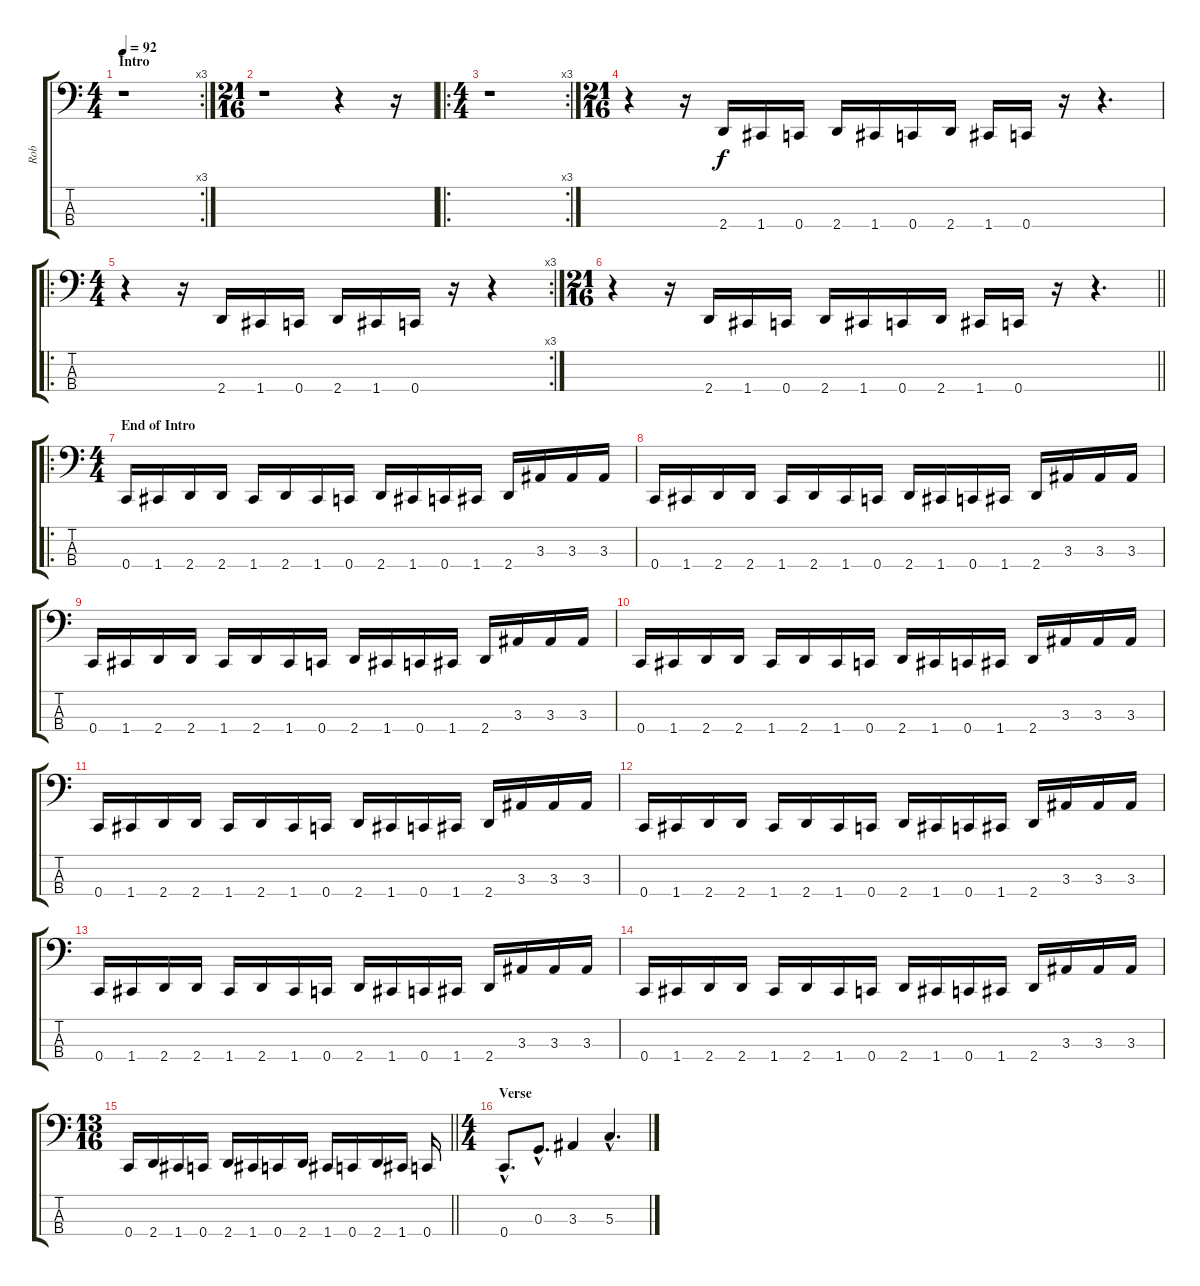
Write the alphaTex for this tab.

\track ("Rob" "Rob") {instrument electricbassfinger}
\staff {score tabs}
\tuning (F2 C2 G1 C1) {hide}
\rc 3
\ts (4 4)
\section ("" "Intro")
\tempo 92
\clef f4
\ks c
r.1{dy f instrument electricbassfinger} |
\ts (21 16)
r.1 r.4 r.16 |
\ro
\rc 3
\ts (4 4)
r.1 |
\ts (21 16)
r.4 r.16 2.4.16 1.4.16 0.4.16 2.4.16 1.4.16 0.4.16 2.4.16 1.4.16 0.4.16 r.16 r.4{d} |
\ro
\rc 3
\ts (4 4)
r.4 r.16 2.4.16 1.4.16 0.4.16 2.4.16 1.4.16 0.4.16 r.16 r.4 |
\ts (21 16)
\barLineRight lightlight
r.4 r.16 2.4.16 1.4.16 0.4.16 2.4.16 1.4.16 0.4.16 2.4.16 1.4.16 0.4.16 r.16 r.4{d} |
\ro
\ts (4 4)
\section ("" "End of Intro")
0.4.16 1.4.16 2.4.16 2.4.16 1.4.16 2.4.16 1.4.16 0.4.16 2.4.16 1.4.16 0.4.16 1.4.16 2.4.16 3.3.16 3.3.16 3.3.16 |
0.4.16 1.4.16 2.4.16 2.4.16 1.4.16 2.4.16 1.4.16 0.4.16 2.4.16 1.4.16 0.4.16 1.4.16 2.4.16 3.3.16 3.3.16 3.3.16 |
0.4.16 1.4.16 2.4.16 2.4.16 1.4.16 2.4.16 1.4.16 0.4.16 2.4.16 1.4.16 0.4.16 1.4.16 2.4.16 3.3.16 3.3.16 3.3.16 |
0.4.16 1.4.16 2.4.16 2.4.16 1.4.16 2.4.16 1.4.16 0.4.16 2.4.16 1.4.16 0.4.16 1.4.16 2.4.16 3.3.16 3.3.16 3.3.16 |
0.4.16 1.4.16 2.4.16 2.4.16 1.4.16 2.4.16 1.4.16 0.4.16 2.4.16 1.4.16 0.4.16 1.4.16 2.4.16 3.3.16 3.3.16 3.3.16 |
0.4.16 1.4.16 2.4.16 2.4.16 1.4.16 2.4.16 1.4.16 0.4.16 2.4.16 1.4.16 0.4.16 1.4.16 2.4.16 3.3.16 3.3.16 3.3.16 |
0.4.16 1.4.16 2.4.16 2.4.16 1.4.16 2.4.16 1.4.16 0.4.16 2.4.16 1.4.16 0.4.16 1.4.16 2.4.16 3.3.16 3.3.16 3.3.16 |
0.4.16 1.4.16 2.4.16 2.4.16 1.4.16 2.4.16 1.4.16 0.4.16 2.4.16 1.4.16 0.4.16 1.4.16 2.4.16 3.3.16 3.3.16 3.3.16 |
\ts (13 16)
\barLineRight lightlight
0.4.16 2.4.16 1.4.16 0.4.16 2.4.16 1.4.16 0.4.16 2.4.16 1.4.16 0.4.16 2.4.16 1.4.16 0.4.16 |
\ts (4 4)
\section ("" "Verse")
0.4{hac}.8{d} 0.3{hac}.8{d} 3.3.4 5.3{hac}.4{d}
